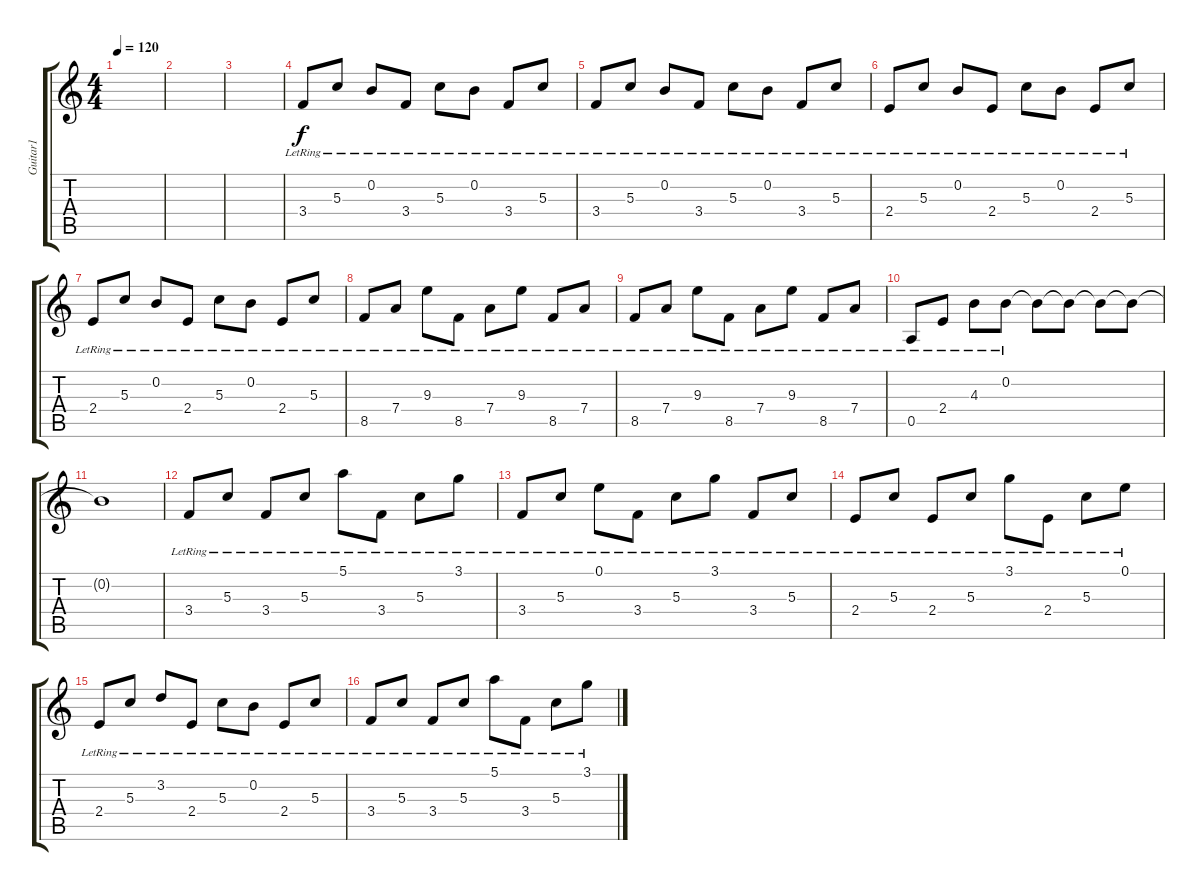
\track ("Guitar1" "Guitar1") {instrument acousticguitarsteel}
\staff {score tabs}
\tuning (E4 B3 G3 D3 A2 D2) {hide}
\ts (4 4)
\tempo 120
\clef g2
\ks c
|
|
|
3.4{lr}.8 5.3{lr}.8 0.2{lr}.8 3.4{lr}.8 5.3{lr}.8 0.2{lr}.8 3.4{lr}.8 5.3{lr}.8 |
3.4{lr}.8 5.3{lr}.8 0.2{lr}.8 3.4{lr}.8 5.3{lr}.8 0.2{lr}.8 3.4{lr}.8 5.3{lr}.8 |
2.4{lr}.8 5.3{lr}.8 0.2{lr}.8 2.4{lr}.8 5.3{lr}.8 0.2{lr}.8 2.4{lr}.8 5.3{lr}.8 |
2.4{lr}.8 5.3{lr}.8 0.2{lr}.8 2.4{lr}.8 5.3{lr}.8 0.2{lr}.8 2.4{lr}.8 5.3{lr}.8 |
8.5{lr}.8 7.4{lr}.8 9.3{lr}.8 8.5{lr}.8 7.4{lr}.8 9.3{lr}.8 8.5{lr}.8 7.4{lr}.8 |
8.5{lr}.8 7.4{lr}.8 9.3{lr}.8 8.5{lr}.8 7.4{lr}.8 9.3{lr}.8 8.5{lr}.8 7.4{lr}.8 |
0.5{lr}.8 2.4{lr}.8 4.3{lr}.8 0.2{lr}.8 0.2{t}.8 0.2{t}.8 0.2{t}.8 0.2{t}.8 |
0.2{t}.1 |
3.4{lr}.8{volume 10} 5.3{lr}.8 3.4{lr}.8 5.3{lr}.8 5.1{lr}.8 3.4{lr}.8 5.3{lr}.8 3.1{lr}.8 |
3.4{lr}.8 5.3{lr}.8 0.1{lr}.8 3.4{lr}.8 5.3{lr}.8 3.1{lr}.8 3.4{lr}.8 5.3{lr}.8 |
2.4{lr}.8 5.3{lr}.8 2.4{lr}.8 5.3{lr}.8 3.1{lr}.8 2.4{lr}.8 5.3{lr}.8 0.1{lr}.8 |
2.4{lr}.8 5.3{lr}.8 3.2{lr}.8 2.4{lr}.8 5.3{lr}.8 0.2{lr}.8 2.4{lr}.8 5.3{lr}.8 |
3.4{lr}.8{volume 8} 5.3{lr}.8 3.4{lr}.8 5.3{lr}.8 5.1{lr}.8 3.4{lr}.8 5.3{lr}.8 3.1{lr}.8
